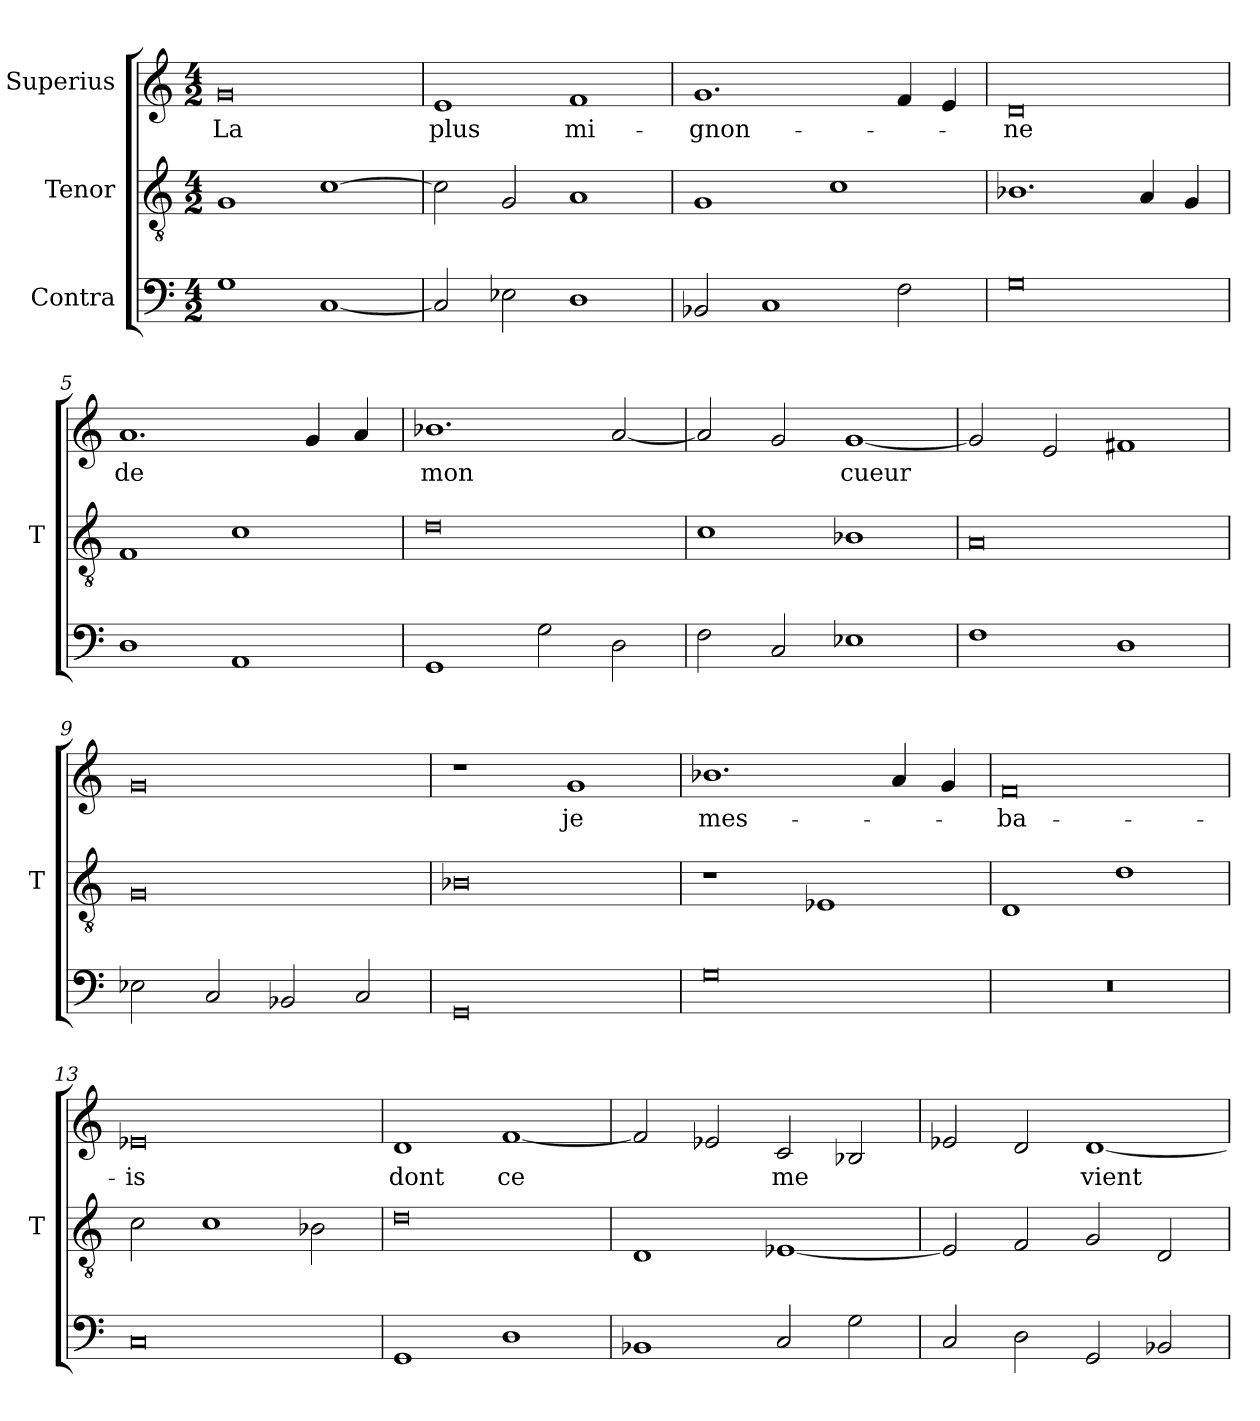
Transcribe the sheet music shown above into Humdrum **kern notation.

**kern	**kern	**kern	**text
*part3	*part2	*part1	*part1
*staff3	*staff2	*staff1	*staff1
*I"Contra	*I"Tenor	*I"Superius	*
*	*I'T	*	*
*clefF4	*clefGv2	*clefG2	*
*M4/2	*M4/2	*M4/2	*
=1	=1	=1	=1
1G	1G	0g	-La
[1C	[1c	.	.
=2	=2	=2	=2
2C]	2c]	1e	-plus
2E-X	2G	.	.
1D	1A	1f	mi-
=3	=3	=3	=3
2BB-X	1G	1.g	-gnon-
1C	.	.	.
.	1c	.	.
2F	.	4f	.
.	.	4e	.
=4	=4	=4	=4
0G	1.B-X	0d	-ne
.	4A	.	.
.	4G	.	.
=5	=5	=5	=5
1D	1F	1.a	-de
1AA	1c	.	.
.	.	4g	.
.	.	4a	.
=6	=6	=6	=6
1GG	0d	1.b-X	-mon
2G	.	.	.
2D	.	[2a	.
=7	=7	=7	=7
2F	1c	2a]	.
2C	.	2g	.
1E-X	1B-X	[1g	-cueur
=8	=8	=8	=8
1F	0A	2g]	.
.	.	2e	.
1D	.	1f#X	.
=9	=9	=9	=9
2E-X	0G	0g	.
2C	.	.	.
2BB-X	.	.	.
2C	.	.	.
=10	=10	=10	=10
0GG	0B-X	1r	.
.	.	1g	-je
=11	=11	=11	=11
0G	1r	1.b-X	mes-
.	1E-X	.	.
.	.	4a	.
.	.	4g	.
=12	=12	=12	=12
0r	1D	0f	-ba-
.	1d	.	.
=13	=13	=13	=13
0C	2c	0e-X	-is
.	1c	.	.
.	2B-X	.	.
=14	=14	=14	=14
1GG	0d	1d	-dont
1D	.	[1f	-ce
=15	=15	=15	=15
1BB-X	1D	2f]	.
.	.	2e-X	.
2C	[1E-X	2c	-me
2G	.	2B-X	.
=16	=16	=16	=16
2C	2E-]	2e-X	.
2D	2F	2d	.
2GG	2G	[1d	-vient
2BB-X	2D	.	.
=	=	=	=
*-	*-	*-	*-
